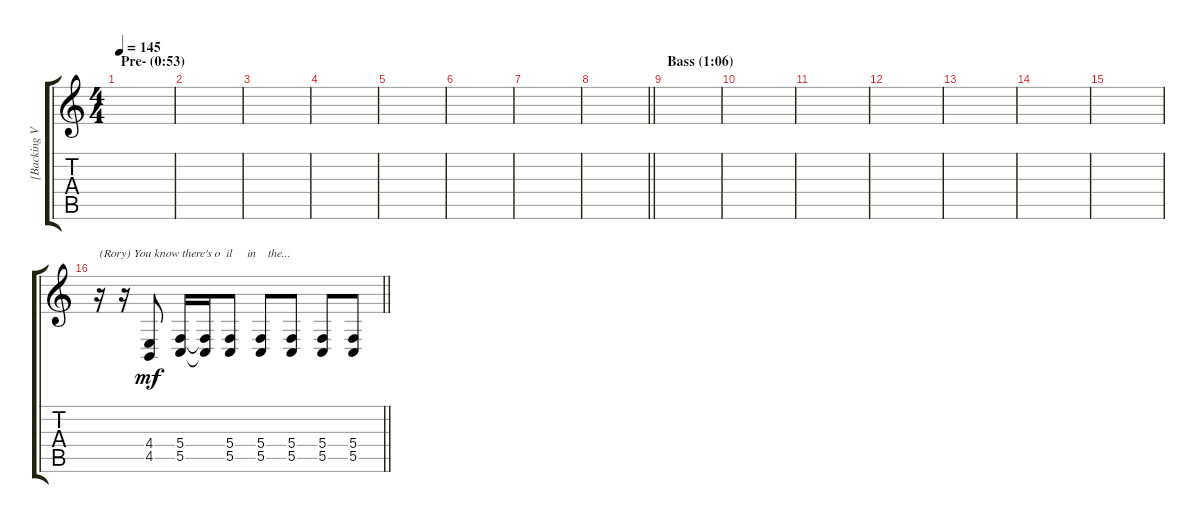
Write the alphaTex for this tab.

\track ("[Backing Vocals]" "[Backing V") {instrument voiceoohs}
\staff {score tabs}
\tuning (D4 A3 F3 C3 G2 C2) {hide}
\ts (4 4)
\section ("" "Pre- (0:53)")
\tempo 145
\clef g2
\ks c
|
|
|
|
|
|
|
\barLineRight lightlight
|
\section ("" "Bass (1:06)")
|
|
|
|
|
|
|
\barLineRight lightlight
r.16{txt "(Rory) You know there's o  il     in    the..." instrument tangoaccordion} r.16 (4.4 4.5).8{dy mf} (5.4 5.5).16 (5.4{t} 5.5{t}).16 (5.4 5.5).8 (5.4 5.5).8 (5.4 5.5).8 (5.4 5.5).8 (5.4 5.5).8
